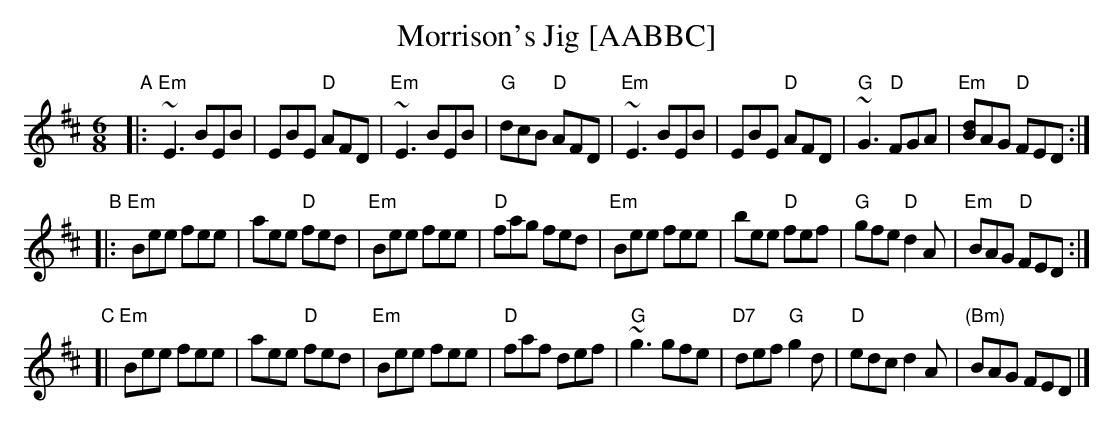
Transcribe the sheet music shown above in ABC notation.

X:1
T: Morrison's Jig [AABBC]
M: 6/8
L: 1/8
K: EDor
"A"|:\
"Em"~E3 BEB | EBE "D"AFD | "Em"~E3 BEB | "G"dcB "D"AFD |\
"Em"~E3 BEB | EBE "D"AFD | "G"~G3 "D"FGA | "Em"[dB]AG "D"FED :|
"B"|:\
"Em"Bee fee | aee "D"fed | "Em"Bee fee | "D"fag fed |\
"Em"Bee fee | bee "D"fef | "G"gfe "D"d2A | "Em"BAG "D"FED :|
"C"[|\
"Em"Bee fee | aee "D"fed | "Em"Bee fee | "D"faf def |\
"G"~g3 gfe | "D7"def "G"g2d | "D"edc d2A | "(Bm)"BAG FED |]
